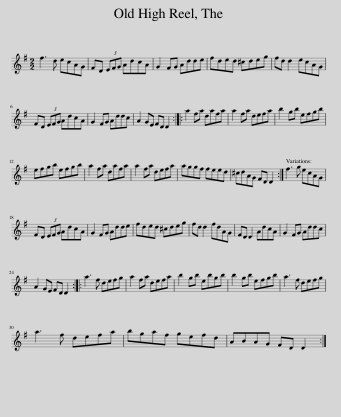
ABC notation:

X:1
L:1/8
M:2/2
I:linebreak $
K:G
V:1 treble
V:1
 f3 d ecAG | FD (3EFG AdcA | G2 FG Adde | fded ^cdeg | fd d2 ecAG |$ %5
 FD (3EFG AdcA | G2 FG Addc | A2 GE FD D2 :: a2 fa dafa | a2 fa defa | %10
 b2 gb efgb |$ efgb efgb | a2 fa dafa | a2 fa defa | aggf feed | %15
 ^cdAG FD D2 :| f3 g ecAG |$ FD (3EFG AdcA | G2 FG Adde | fded ^cdeg | %20
 fd d2 fdAG | FD D2 AdcA | G2 FG Addc |$ A2 GE FD D2 :: a3 f defg | %25
 a2 fa defa | b2 gb ebgb | b2 gb efgb | a3 f defg |$ a3 f defa | %30
 bgaf gefd | ABAG FD D2 :| %32
